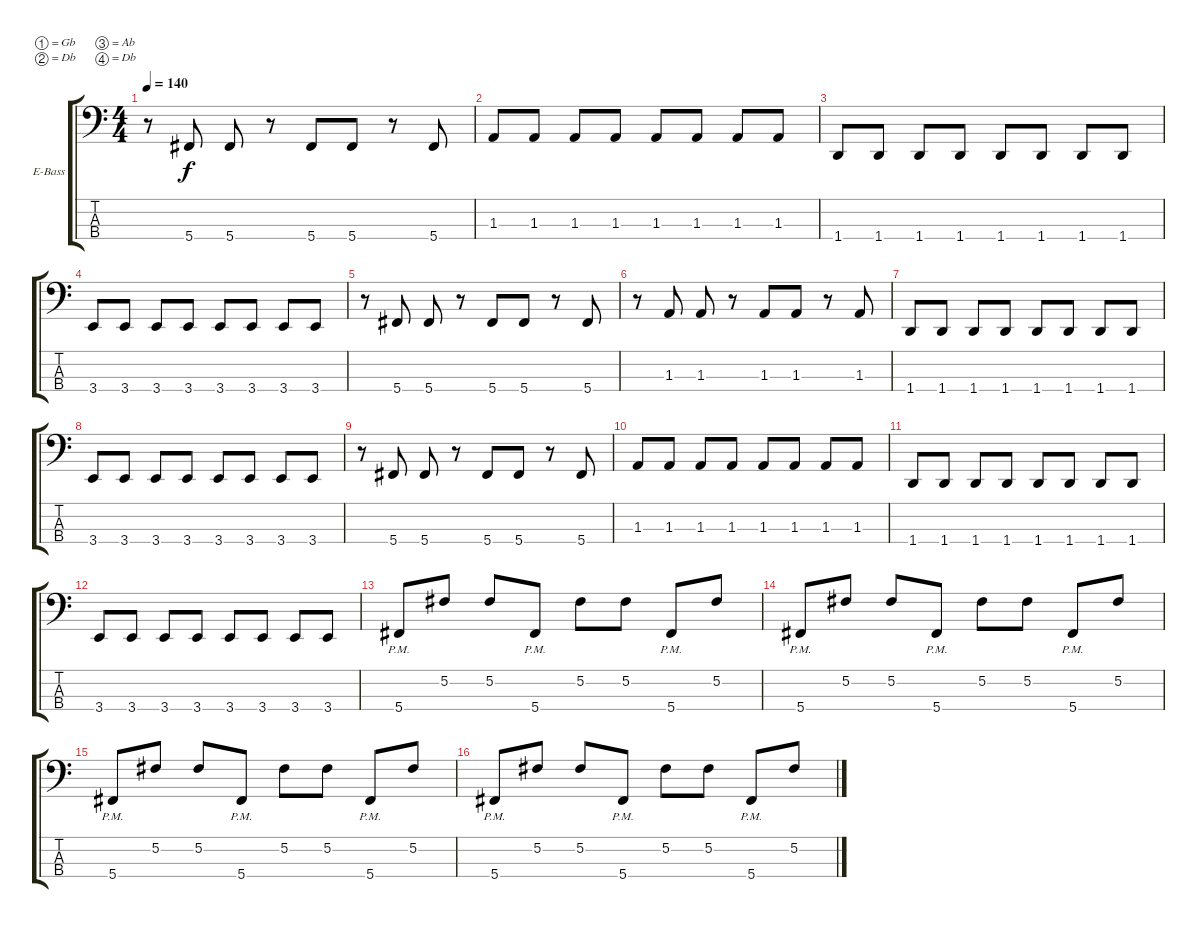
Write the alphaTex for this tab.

\bracketExtendMode groupsimilarinstruments
\firstSystemTrackNameOrientation horizontal
\otherSystemsTrackNameOrientation horizontal
\track ("Jorel Decker - bass" "E-Bass") {instrument electricbassfinger}
\staff {score tabs}
\tuning (Gb2 Db2 Ab1 Db1)
\ts (4 4)
\tempo 140
\clef f4
\ks c
r.8{dy f} 5.4.8 5.4.8 r.8 5.4.8 5.4.8 r.8 5.4.8 |
1.3.8 1.3.8 1.3.8 1.3.8 1.3.8 1.3.8 1.3.8 1.3.8 |
1.4.8 1.4.8 1.4.8 1.4.8 1.4.8 1.4.8 1.4.8 1.4.8 |
3.4.8 3.4.8 3.4.8 3.4.8 3.4.8 3.4.8 3.4.8 3.4.8 |
r.8 5.4.8 5.4.8 r.8 5.4.8 5.4.8 r.8 5.4.8 |
r.8 1.3.8 1.3.8 r.8 1.3.8 1.3.8 r.8 1.3.8 |
1.4.8 1.4.8 1.4.8 1.4.8 1.4.8 1.4.8 1.4.8 1.4.8 |
3.4.8 3.4.8 3.4.8 3.4.8 3.4.8 3.4.8 3.4.8 3.4.8 |
r.8 5.4.8 5.4.8 r.8 5.4.8 5.4.8 r.8 5.4.8 |
1.3.8 1.3.8 1.3.8 1.3.8 1.3.8 1.3.8 1.3.8 1.3.8 |
1.4.8 1.4.8 1.4.8 1.4.8 1.4.8 1.4.8 1.4.8 1.4.8 |
3.4.8 3.4.8 3.4.8 3.4.8 3.4.8 3.4.8 3.4.8 3.4.8 |
5.4{pm}.8 5.2.8 5.2.8 5.4{pm}.8 5.2.8 5.2.8 5.4{pm}.8 5.2.8 |
5.4{pm}.8 5.2.8 5.2.8 5.4{pm}.8 5.2.8 5.2.8 5.4{pm}.8 5.2.8 |
5.4{pm}.8 5.2.8 5.2.8 5.4{pm}.8 5.2.8 5.2.8 5.4{pm}.8 5.2.8 |
5.4{pm}.8 5.2.8 5.2.8 5.4{pm}.8 5.2.8 5.2.8 5.4{pm}.8 5.2.8
